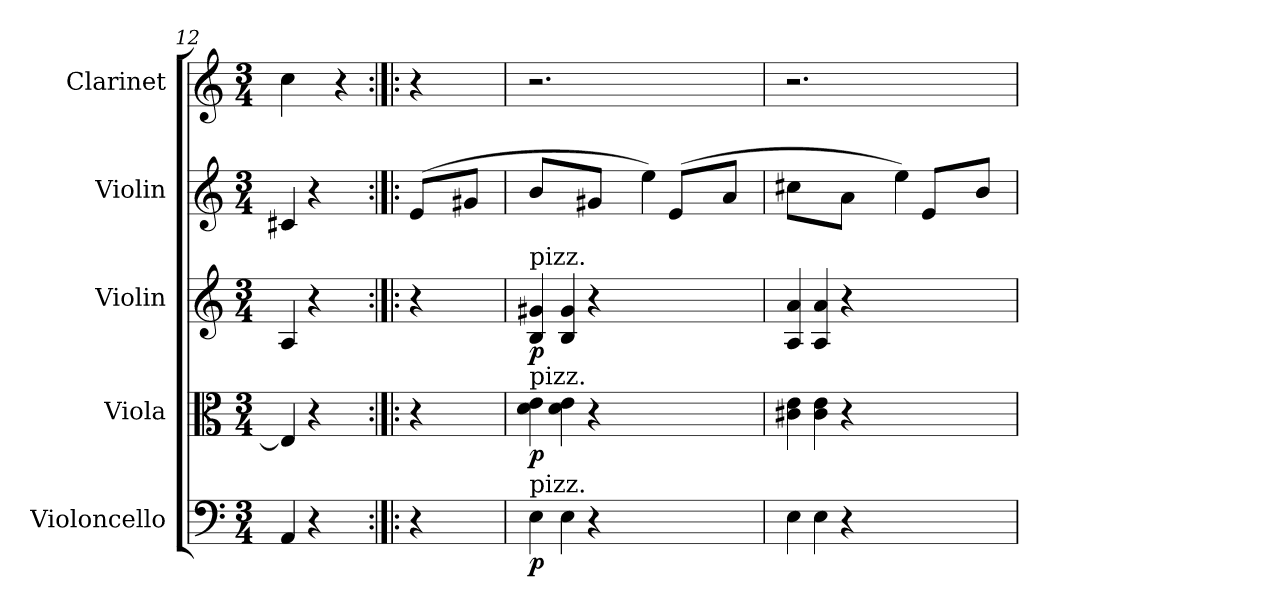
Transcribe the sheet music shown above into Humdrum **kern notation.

**kern	**dynam	**kern	**dynam	**kern	**dynam	**kern	**kern
*part5	*part5	*part4	*part4	*part3	*part3	*part2	*part1
*staff5	*staff5	*staff4	*staff4	*staff3	*staff3	*staff2	*staff1
*I"Violoncello	*	*I"Viola	*	*I"Violin	*	*I"Violin	*I"Clarinet
*I'Vc	*	*I'Vla	*	*I'Vln	*	*I'Vln	*I'Cl
*clefF4	*	*clefC3	*	*clefG2	*	*clefG2	*clefG2
*	*	*	*	*	*	*	*ITrd2c3
*M3/4	*	*M3/4	*	*M3/4	*	*M3/4	*M3/4
=12	=12	=12	=12	=12	=12	=12	=12
!LO:N:vis=4	!	!LO:N:vis=4	!	!LO:N:vis=4	!	!LO:N:vis=4	!
8AA/	.	8E/]	.	8A/	.	8c#/	4a\
!LO:N:vis=4	!	!LO:N:vis=4	!	!LO:N:vis=4	!	!LO:N:vis=4	!
8r	.	8r	.	8r	.	8r	.
4ryy	.	4ryy	.	4ryy	.	4ryy	4r
=:|!|:	=:|!|:	=:|!|:	=:|!|:	=:|!|:	=:|!|:	=:|!|:	=:|!|:
!LO:N:vis=4	!	!LO:N:vis=4	!	!LO:N:vis=4	!	!LO:N:vis=8	!
8r	.	8r	.	8r	.	(<4e/L	4r
4.ryy	.	4.ryy	.	4.ryy	.	.	.
!	!	!	!	!	!	!LO:N:vis=8	!
.	.	.	.	.	.	4g#/J	4ryy
=13	=13	=13	=13	=13	=13	=13	=13
!	!	!	!	!LO:TX:a:t=pizz.	!	!	!
!	!	!LO:TX:a:t=pizz.	!	!	!	!	!
!LO:TX:a:t=pizz.	!	!	!	!	!	!	!
!LO:N:vis=4	!LO:DY:b	!LO:N:vis=4	!LO:DY:b	!LO:N:vis=4	!LO:DY:b	!LO:N:vis=8	!
8E\	p	8d\ 8e\	p	8B/ 8g#/	p	4b/L	2.r
!LO:N:vis=4	!	!LO:N:vis=4	!	!LO:N:vis=4	!	!	!
8E\	.	8d\ 8e\	.	8B/ 8g#/	.	.	.
!LO:N:vis=4	!	!LO:N:vis=4	!	!LO:N:vis=4	!	!LO:N:vis=8	!
8r	.	8r	.	8r	.	4g#/J	.
2.ryy	.	2.ryy	.	2.ryy	.	.	.
!	!	!	!	!	!	!LO:N:vis=4	!
.	.	.	.	.	.	8ee\)	.
!	!	!	!	!	!	!LO:N:vis=8	!
.	.	.	.	.	.	(<4e/L	.
.	.	.	.	.	.	.	4.ryy
!	!	!	!	!	!	!LO:N:vis=8	!
.	.	.	.	.	.	4a/J	.
=14	=14	=14	=14	=14	=14	=14	=14
!LO:N:vis=4	!	!LO:N:vis=4	!	!LO:N:vis=4	!	!LO:N:vis=8	!
8E\	.	8c#\ 8e\	.	8A/ 8a/	.	4cc#\L	2.r
!LO:N:vis=4	!	!LO:N:vis=4	!	!LO:N:vis=4	!	!	!
8E\	.	8c#\ 8e\	.	8A/ 8a/	.	.	.
!LO:N:vis=4	!	!LO:N:vis=4	!	!LO:N:vis=4	!	!LO:N:vis=8	!
8r	.	8r	.	8r	.	4a\J	.
2.ryy	.	2.ryy	.	2.ryy	.	.	.
!	!	!	!	!	!	!LO:N:vis=4	!
.	.	.	.	.	.	8ee\)	.
!	!	!	!	!	!	!LO:N:vis=8	!
.	.	.	.	.	.	4e/L	.
.	.	.	.	.	.	.	4.ryy
!	!	!	!	!	!	!LO:N:vis=8	!
.	.	.	.	.	.	4b/J	.
=	=	=	=	=	=	=	=
*-	*-	*-	*-	*-	*-	*-	*-
